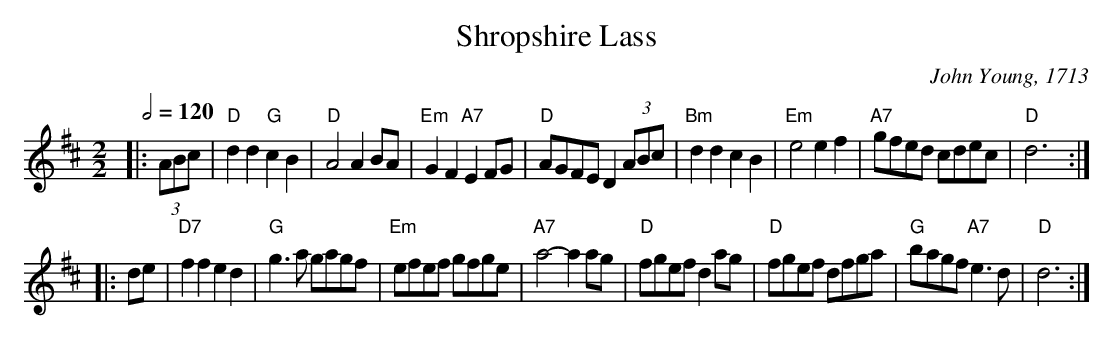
X:1
T:Shropshire Lass
C:John Young, 1713
Q:1/2=120
M:2/2
L:1/8
K:D
|: (3ABc | "D"d2d2 "G"c2B2 | "D"A4 A2BA | "Em"G2F2 "A7"E2FG | "D"AGFE D2 (3ABc |\
"Bm"d2d2 c2B2 | "Em"e4 e2f2 | "A7"gfed cdec | "D"d6 :|
|: de | "D7"f2f2 e2d2 | "G"g3a gagf | "Em"efef gfge | "A7"a4- a2 ag |\
"D"fgef d2ag | "D"fgef dfga | "G"bagf "A7"e3d | "D"d6 :|
